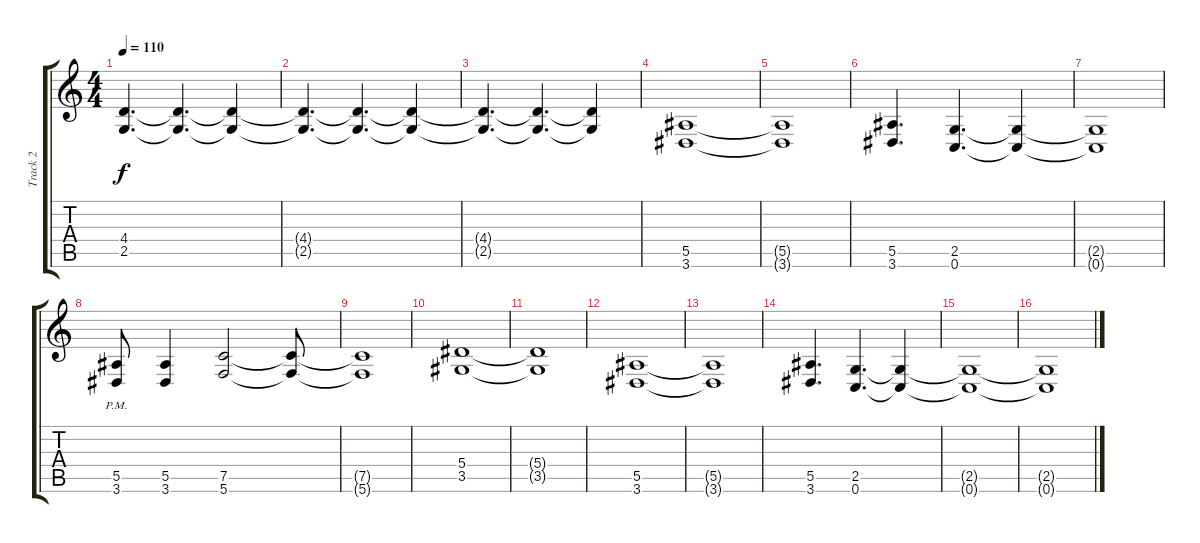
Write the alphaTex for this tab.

\track ("Track 2" "Track 2") {instrument distortionguitar}
\staff {score tabs}
\tuning (C4 G3 Eb3 Bb2 F2 C2) {hide}
\ts (4 4)
\tempo 110
\clef g2
\ks c
(4.4{t} 2.5{t}).4{d dy f} (4.4{t} 2.5{t}).4{d} (4.4{t} 2.5{t}).4 |
(4.4{t} 2.5{t}).4{d} (4.4{t} 2.5{t}).4{d} (4.4{t} 2.5{t}).4 |
(4.4{t} 2.5{t}).4{d} (4.4{t} 2.5{t}).4{d} (4.4{t} 2.5{t}).4 |
(5.5 3.6).1 |
(5.5{t} 3.6{t}).1 |
(5.5 3.6).4{d} (2.5 0.6).4{d} (2.5{t} 0.6{t}).4 |
(2.5{t} 0.6{t}).1 |
(5.5{pm} 3.6{pm}).8 (5.5 3.6).4 (7.5 5.6).2 (7.5{t} 5.6{t}).8 |
(7.5{t} 5.6{t}).1 |
(5.4 3.5).1 |
(5.4{t} 3.5{t}).1 |
(5.5 3.6).1 |
(5.5{t} 3.6{t}).1 |
(5.5 3.6).4{d} (2.5 0.6).4{d} (2.5{t} 0.6{t}).4 |
(2.5{t} 0.6{t}).1 |
(2.5{t} 0.6{t}).1
